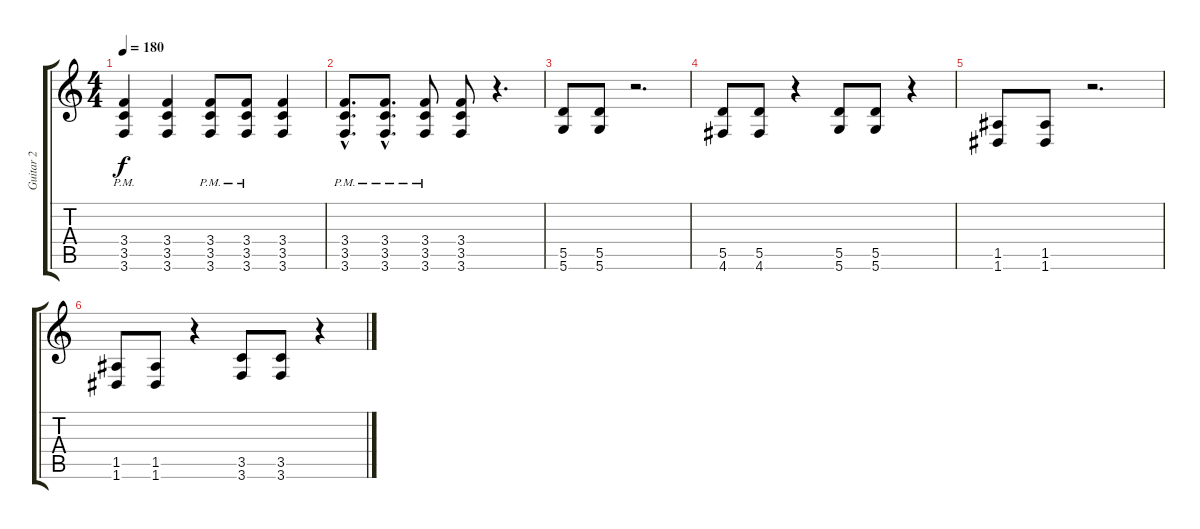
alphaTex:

\track ("Guitar 2" "Guitar 2") {instrument distortionguitar}
\staff {score tabs}
\tuning (E4 B3 G3 D3 A2 D2) {hide}
\ts (4 4)
\tempo 180
\clef g2
\ks c
(3.4{pm} 3.5{pm} 3.6{pm}).4{dy f} (3.4 3.5 3.6).4 (3.4{pm} 3.5{pm} 3.6{pm}).8 (3.4{pm} 3.5{pm} 3.6{pm}).8 (3.4 3.5 3.6).4 |
(3.4{hac pm} 3.5{hac pm} 3.6{hac pm}).8{d} (3.4{hac pm} 3.5{hac pm} 3.6{hac pm}).8{d} (3.4{pm} 3.5{pm} 3.6{pm}).8 (3.4 3.5 3.6).8 r.4{d} |
(5.5 5.6).8 (5.5 5.6).8 r.2{d} |
(5.5 4.6).8 (5.5 4.6).8 r.4 (5.5 5.6).8 (5.5 5.6).8 r.4 |
(1.5 1.6).8 (1.5 1.6).8 r.2{d} |
(1.5 1.6).8 (1.5 1.6).8 r.4 (3.5 3.6).8 (3.5 3.6).8 r.4
